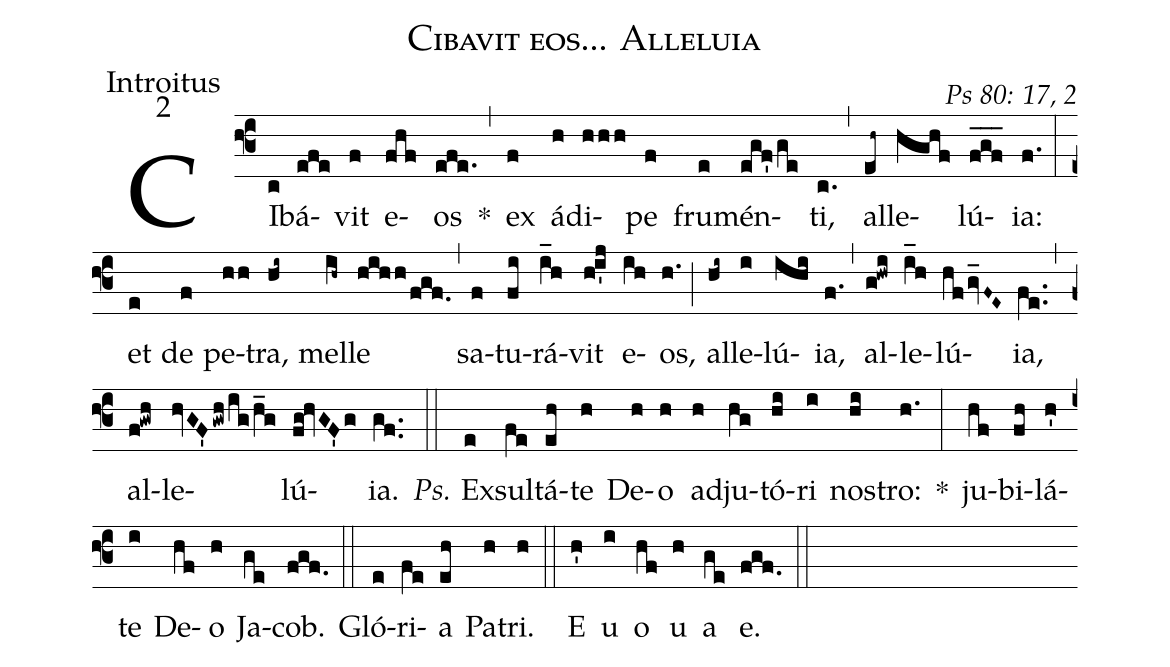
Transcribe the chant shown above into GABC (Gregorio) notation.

name: Cibavit eos... Alleluia;
office-part: Introitus;
mode: 2;
commentary: Ps 80: 17, 2;
%%
(f3) CI(c)bá(efe)vit(f) e(fhf)os(efe.) *(,) ex(f) á(h)di(hhh)pe(f) fru(e)mén(egf'/ge)ti,(c.) (,) al(eh~)le(hghf)lú(f_g_f_)ia:(f.) (:)
et(e) de(f) pe(hh)tra,(hi~) mel(ih~)le(hihh/fgf.) (,) sa(f)tu(fi)rá(i_h)vit(hi'j) e(ih)os,(h.) (;) al(hi~)le(i)lú(ihi)ia,(f.) (,) al(g!hwi)le(i_h)lú(hfgv_F~E~)ia,(fe..) (,) al(f!gwh)le(hvGF'gwh/ig/h_g)lú(fg!hvGF'g)ia.(gf..) (::)
<i>Ps.</i> Ex(e)sul(fe)tá(eh)te(h) De(h)o(h) ad(h)ju(hg)tó(hi)ri(i) nos(hi)tro:(h.) *(:)
ju(hf)bi(fh)lá(h')te(i) De(hf)o(h) Ja(ge)cob.(fgf.) (::)
Gló(e)ri(fe)a(eh) Pa(h)tri.(h) (::)
<eu>E(h') u(i) o(hf) u(h) a(ge) e.</eu>(fgf.) (::)
